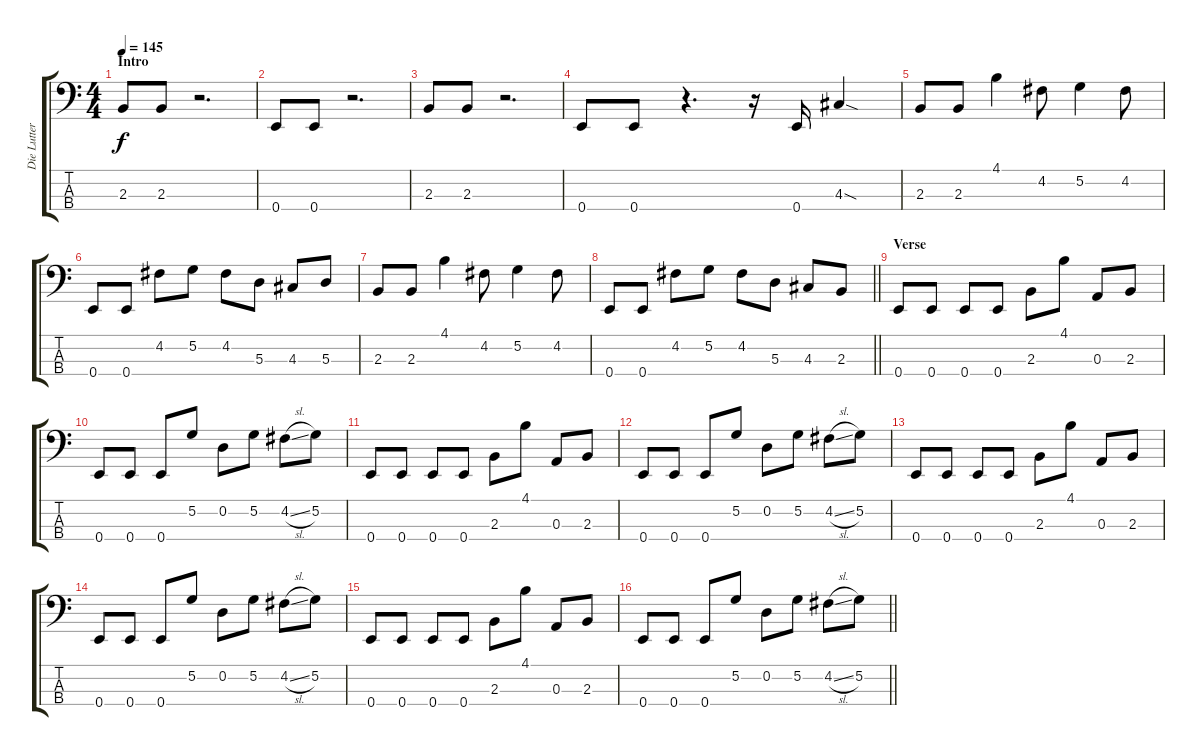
\track ("Die Lutter" "Die Lutter") {instrument electricbasspick}
\staff {score tabs}
\tuning (G2 D2 A1 E1) {hide}
\ts (4 4)
\section ("" "Intro")
\tempo 145
\clef f4
\ks c
2.3.8{dy f instrument electricbasspick} 2.3.8 r.2{d} |
0.4.8 0.4.8 r.2{d} |
2.3.8 2.3.8 r.2{d} |
0.4.8 0.4.8 r.4{d} r.16 0.4.16 4.3{sod}.4 |
2.3.8 2.3.8 4.1.4 4.2.8 5.2.4 4.2.8 |
0.4.8 0.4.8 4.2.8 5.2.8 4.2.8 5.3.8 4.3.8 5.3.8 |
2.3.8 2.3.8 4.1.4 4.2.8 5.2.4 4.2.8 |
\barLineRight lightlight
0.4.8 0.4.8 4.2.8 5.2.8 4.2.8 5.3.8 4.3.8 2.3.8 |
\section ("" "Verse")
0.4.8 0.4.8 0.4.8 0.4.8 2.3.8 4.1.8 0.3.8 2.3.8 |
0.4.8 0.4.8 0.4.8 5.2.8 0.2.8 5.2.8 4.2{sl}.8 5.2.8 |
0.4.8 0.4.8 0.4.8 0.4.8 2.3.8 4.1.8 0.3.8 2.3.8 |
0.4.8 0.4.8 0.4.8 5.2.8 0.2.8 5.2.8 4.2{sl}.8 5.2.8 |
0.4.8 0.4.8 0.4.8 0.4.8 2.3.8 4.1.8 0.3.8 2.3.8 |
0.4.8 0.4.8 0.4.8 5.2.8 0.2.8 5.2.8 4.2{sl}.8 5.2.8 |
0.4.8 0.4.8 0.4.8 0.4.8 2.3.8 4.1.8 0.3.8 2.3.8 |
\barLineRight lightlight
0.4.8 0.4.8 0.4.8 5.2.8 0.2.8 5.2.8 4.2{sl}.8 5.2.8
